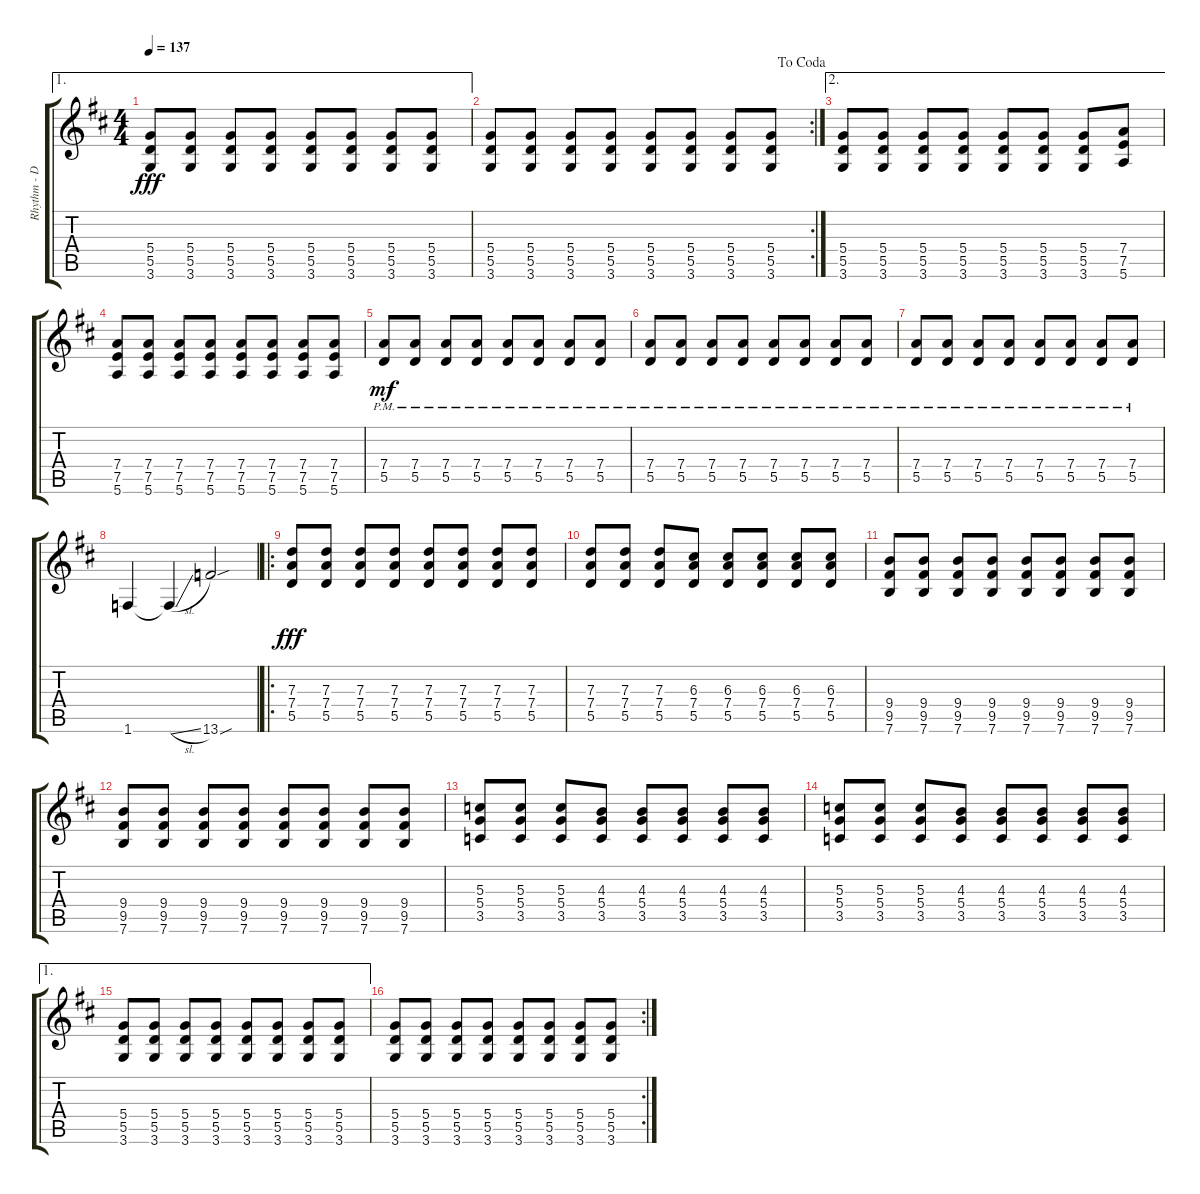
\track ("Rhythm - Distortion" "Rhythm - D") {instrument distortionguitar}
\staff {score tabs}
\tuning (E4 B3 G3 D3 A2 E2) {hide}
\ae 1
\ts (4 4)
\tempo 137
\clef g2
\ks d
(5.4 5.5 3.6).8{dy fff} (5.4 5.5 3.6).8 (5.4 5.5 3.6).8 (5.4 5.5 3.6).8 (5.4 5.5 3.6).8 (5.4 5.5 3.6).8 (5.4 5.5 3.6).8 (5.4 5.5 3.6).8 |
\rc 2
\jump dacoda
(5.4 5.5 3.6).8 (5.4 5.5 3.6).8 (5.4 5.5 3.6).8 (5.4 5.5 3.6).8 (5.4 5.5 3.6).8 (5.4 5.5 3.6).8 (5.4 5.5 3.6).8 (5.4 5.5 3.6).8 |
\ae 2
(5.4 5.5 3.6).8 (5.4 5.5 3.6).8 (5.4 5.5 3.6).8 (5.4 5.5 3.6).8 (5.4 5.5 3.6).8 (5.4 5.5 3.6).8 (5.4 5.5 3.6).8 (7.4 7.5 5.6).8 |
(7.4 7.5 5.6).8 (7.4 7.5 5.6).8 (7.4 7.5 5.6).8 (7.4 7.5 5.6).8 (7.4 7.5 5.6).8 (7.4 7.5 5.6).8 (7.4 7.5 5.6).8 (7.4 7.5 5.6).8 |
(7.4{pm} 5.5{pm}).8{dy mf} (7.4{pm} 5.5{pm}).8 (7.4{pm} 5.5{pm}).8 (7.4{pm} 5.5{pm}).8 (7.4{pm} 5.5{pm}).8 (7.4{pm} 5.5{pm}).8 (7.4{pm} 5.5{pm}).8 (7.4{pm} 5.5{pm}).8 |
(7.4{pm} 5.5{pm}).8 (7.4{pm} 5.5{pm}).8 (7.4{pm} 5.5{pm}).8 (7.4{pm} 5.5{pm}).8 (7.4{pm} 5.5{pm}).8 (7.4{pm} 5.5{pm}).8 (7.4{pm} 5.5{pm}).8 (7.4{pm} 5.5{pm}).8 |
(7.4{pm} 5.5{pm}).8 (7.4{pm} 5.5{pm}).8 (7.4{pm} 5.5{pm}).8 (7.4{pm} 5.5{pm}).8 (7.4{pm} 5.5{pm}).8 (7.4{pm} 5.5{pm}).8 (7.4{pm} 5.5{pm}).8 (7.4{pm} 5.5{pm}).8 |
1.6.4 1.6{sl t}.4 13.6{sou}.2 |
\ro
(7.3 7.4 5.5).8{dy fff} (7.3 7.4 5.5).8 (7.3 7.4 5.5).8 (7.3 7.4 5.5).8 (7.3 7.4 5.5).8 (7.3 7.4 5.5).8 (7.3 7.4 5.5).8 (7.3 7.4 5.5).8 |
(7.3 7.4 5.5).8 (7.3 7.4 5.5).8 (7.3 7.4 5.5).8 (6.3 7.4 5.5).8 (6.3 7.4 5.5).8 (6.3 7.4 5.5).8 (6.3 7.4 5.5).8 (6.3 7.4 5.5).8 |
(9.4 9.5 7.6).8 (9.4 9.5 7.6).8 (9.4 9.5 7.6).8 (9.4 9.5 7.6).8 (9.4 9.5 7.6).8 (9.4 9.5 7.6).8 (9.4 9.5 7.6).8 (9.4 9.5 7.6).8 |
(9.4 9.5 7.6).8 (9.4 9.5 7.6).8 (9.4 9.5 7.6).8 (9.4 9.5 7.6).8 (9.4 9.5 7.6).8 (9.4 9.5 7.6).8 (9.4 9.5 7.6).8 (9.4 9.5 7.6).8 |
(5.3 5.4 3.5).8 (5.3 5.4 3.5).8 (5.3 5.4 3.5).8 (4.3 5.4 3.5).8 (4.3 5.4 3.5).8 (4.3 5.4 3.5).8 (4.3 5.4 3.5).8 (4.3 5.4 3.5).8 |
(5.3 5.4 3.5).8 (5.3 5.4 3.5).8 (5.3 5.4 3.5).8 (4.3 5.4 3.5).8 (4.3 5.4 3.5).8 (4.3 5.4 3.5).8 (4.3 5.4 3.5).8 (4.3 5.4 3.5).8 |
\ae 1
(5.4 5.5 3.6).8 (5.4 5.5 3.6).8 (5.4 5.5 3.6).8 (5.4 5.5 3.6).8 (5.4 5.5 3.6).8 (5.4 5.5 3.6).8 (5.4 5.5 3.6).8 (5.4 5.5 3.6).8 |
\rc 2
(5.4 5.5 3.6).8 (5.4 5.5 3.6).8 (5.4 5.5 3.6).8 (5.4 5.5 3.6).8 (5.4 5.5 3.6).8 (5.4 5.5 3.6).8 (5.4 5.5 3.6).8 (5.4 5.5 3.6).8
